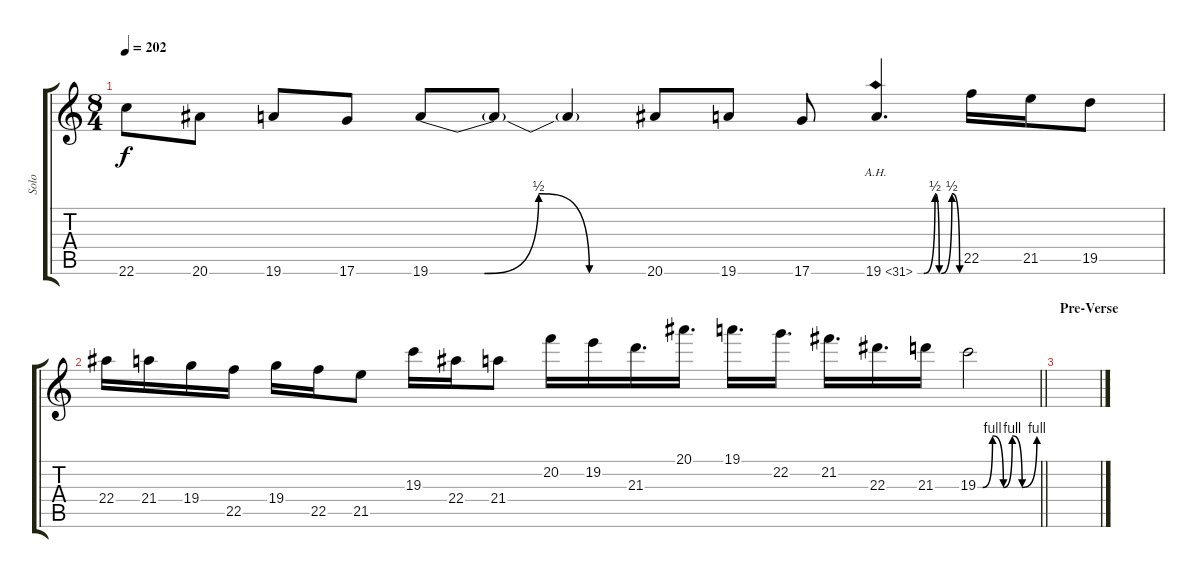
\track ("Solo" "Solo") {instrument distortionguitar}
\staff {score tabs}
\tuning (D4 A3 F3 C3 G2 D2) {hide}
\ts (8 4)
\tempo 202
\clef g2
\ks c
22.6.8{dy f} 20.6.8 19.6.8 17.6.8 19.6{be (custom 0 0 15 0 30 2 44 0 60 0)}.8 19.6{t}.8 19.6{t}.4 20.6.8 19.6.8 17.6.8 19.6{be (custom 0 0 9 0 25 2 31 0 34 0 49 2 60 0) ah 12}.4{d} 22.5.16 21.5.16 19.5.8 |
\barLineRight lightlight
22.4.16 21.4.16 19.4.16 22.5.16 19.4.16 22.5.16 21.5.8 19.3.16 22.4.16 21.4.8 20.2.16 19.2.16 21.3.16{d} 20.1.16{d} 19.1.16{d} 22.2.16{d} 21.2.16{d} 22.3.16{d} 21.3.16 19.3{be (custom 0 0 5 0 15 4 26 0 35 4 45 0 60 4)}.2 |
\section ("" "Pre-Verse")
